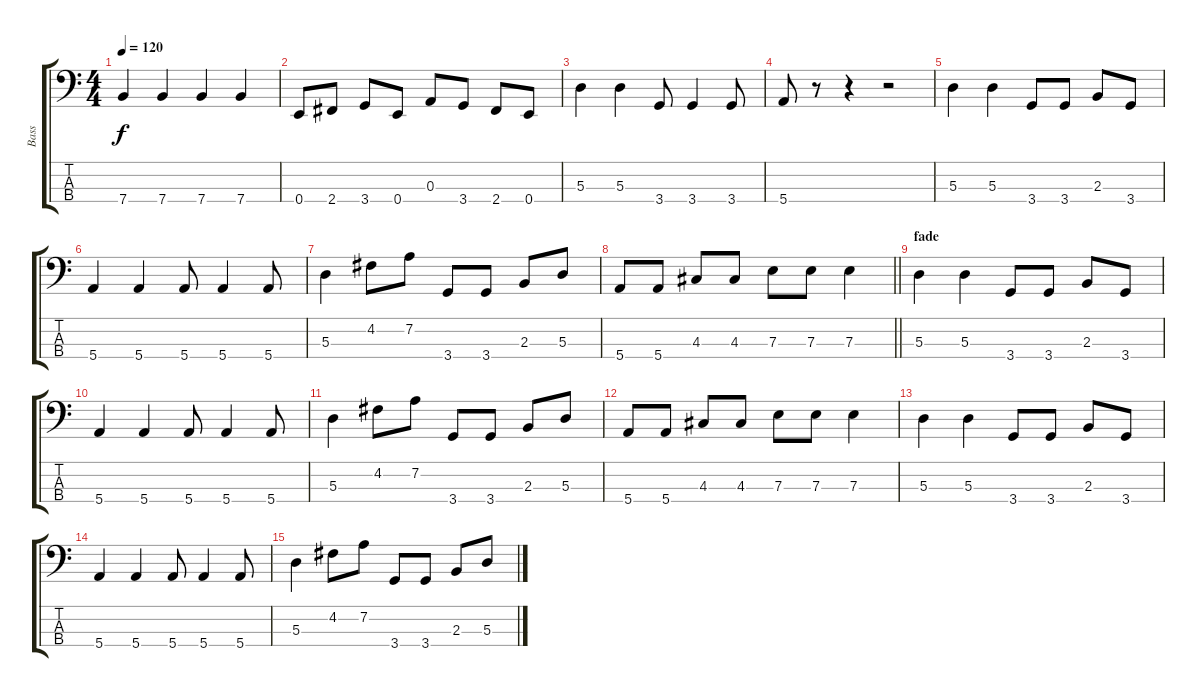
\track ("Bass" "Bass") {instrument fretlessbass}
\staff {score tabs}
\tuning (G2 D2 A1 E1) {hide}
\ts (4 4)
\tempo 120
\clef f4
\ks c
7.4.4{dy f} 7.4.4 7.4.4 7.4.4 |
0.4.8 2.4.8 3.4.8 0.4.8 0.3.8 3.4.8 2.4.8 0.4.8 |
5.3.4 5.3.4 3.4.8 3.4.4 3.4.8 |
5.4.8 r.8 r.4 r.2 |
5.3.4 5.3.4 3.4.8 3.4.8 2.3.8 3.4.8 |
5.4.4 5.4.4 5.4.8 5.4.4 5.4.8 |
5.3.4 4.2.8 7.2.8 3.4.8 3.4.8 2.3.8 5.3.8 |
\barLineRight lightlight
5.4.8 5.4.8 4.3.8 4.3.8 7.3.8 7.3.8 7.3.4 |
\section ("" "fade")
5.3.4{volume 11} 5.3.4 3.4.8 3.4.8 2.3.8 3.4.8 |
5.4.4{volume 9} 5.4.4 5.4.8 5.4.4 5.4.8 |
5.3.4{volume 7} 4.2.8 7.2.8 3.4.8 3.4.8 2.3.8 5.3.8 |
5.4.8{volume 5} 5.4.8 4.3.8 4.3.8 7.3.8 7.3.8 7.3.4 |
5.3.4{volume 4} 5.3.4 3.4.8 3.4.8 2.3.8 3.4.8 |
5.4.4{volume 3} 5.4.4 5.4.8 5.4.4 5.4.8 |
5.3.4{volume 1} 4.2.8 7.2.8 3.4.8 3.4.8 2.3.8 5.3.8
